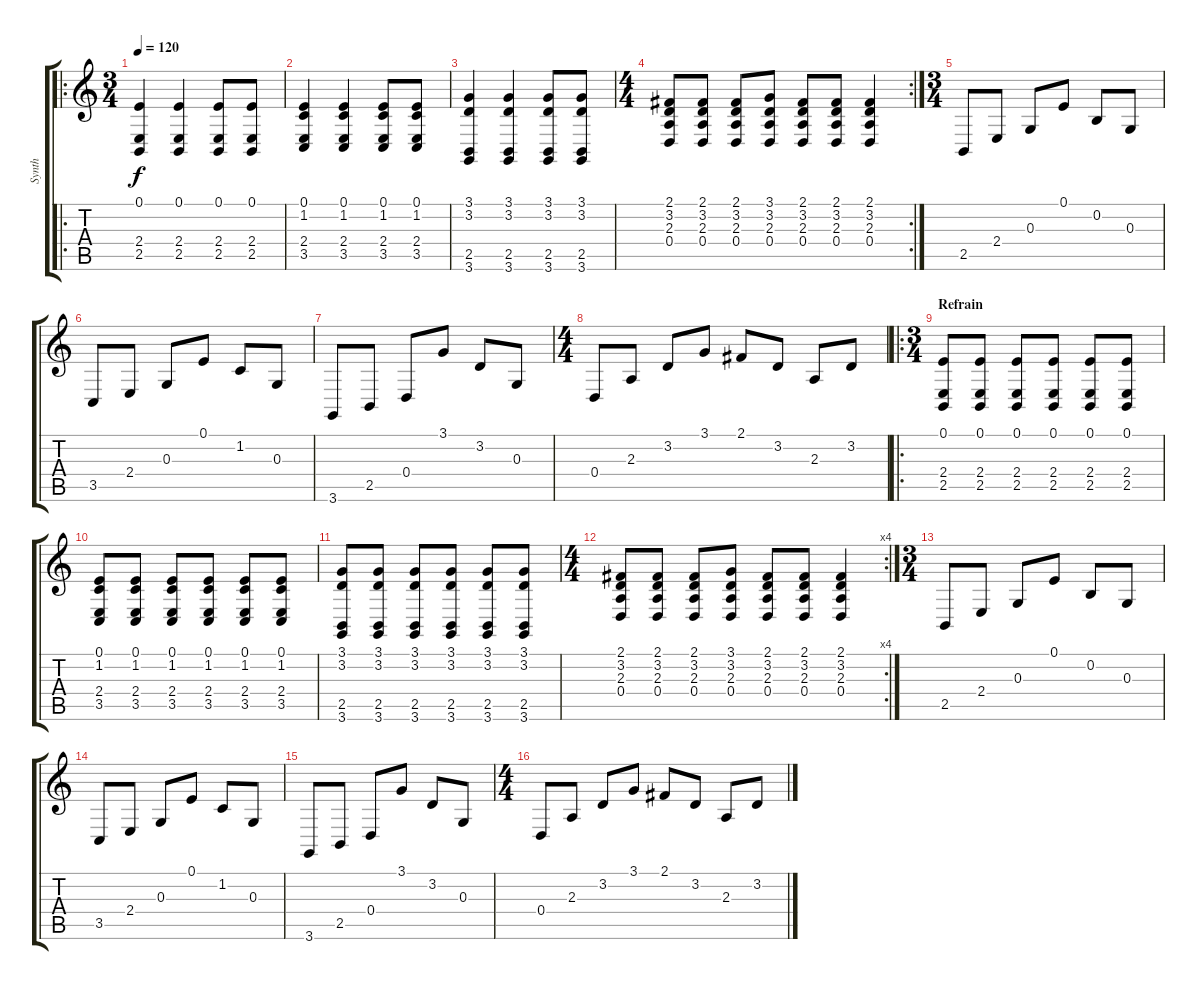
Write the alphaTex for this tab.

\track ("Synth" "Synth") {instrument lead1square}
\staff {score tabs}
\tuning (E4 B3 G3 D3 A2 E2) {hide}
\ro
\ts (3 4)
\tempo 120
\clef g2
\ks c
(0.1 2.4 2.5).4{dy f} (0.1 2.4 2.5).4 (0.1 2.4 2.5).8 (0.1 2.4 2.5).8 |
(0.1 1.2 2.4 3.5).4 (0.1 1.2 2.4 3.5).4 (0.1 1.2 2.4 3.5).8 (0.1 1.2 2.4 3.5).8 |
(3.1 3.2 2.5 3.6).4 (3.1 3.2 2.5 3.6).4 (3.1 3.2 2.5 3.6).8 (3.1 3.2 2.5 3.6).8 |
\rc 2
\ts (4 4)
(2.1 3.2 2.3 0.4).8 (2.1 3.2 2.3 0.4).8 (2.1 3.2 2.3 0.4).8 (3.1 3.2 2.3 0.4).8 (2.1 3.2 2.3 0.4).8 (2.1 3.2 2.3 0.4).8 (2.1 3.2 2.3 0.4).4 |
\ts (3 4)
2.5.8 2.4.8 0.3.8 0.1.8 0.2.8 0.3.8 |
3.5.8 2.4.8 0.3.8 0.1.8 1.2.8 0.3.8 |
3.6.8 2.5.8 0.4.8 3.1.8 3.2.8 0.3.8 |
\ts (4 4)
0.4.8 2.3.8 3.2.8 3.1.8 2.1.8 3.2.8 2.3.8 3.2.8 |
\ro
\ts (3 4)
\section ("" "Refrain")
(0.1 2.4 2.5).8 (0.1 2.4 2.5).8 (0.1 2.4 2.5).8 (0.1 2.4 2.5).8 (0.1 2.4 2.5).8 (0.1 2.4 2.5).8 |
(0.1 1.2 2.4 3.5).8 (0.1 1.2 2.4 3.5).8 (0.1 1.2 2.4 3.5).8 (0.1 1.2 2.4 3.5).8 (0.1 1.2 2.4 3.5).8 (0.1 1.2 2.4 3.5).8 |
(3.1 3.2 2.5 3.6).8 (3.1 3.2 2.5 3.6).8 (3.1 3.2 2.5 3.6).8 (3.1 3.2 2.5 3.6).8 (3.1 3.2 2.5 3.6).8 (3.1 3.2 2.5 3.6).8 |
\rc 4
\ts (4 4)
(2.1 3.2 2.3 0.4).8 (2.1 3.2 2.3 0.4).8 (2.1 3.2 2.3 0.4).8 (3.1 3.2 2.3 0.4).8 (2.1 3.2 2.3 0.4).8 (2.1 3.2 2.3 0.4).8 (2.1 3.2 2.3 0.4).4 |
\ts (3 4)
2.5.8 2.4.8 0.3.8 0.1.8 0.2.8 0.3.8 |
3.5.8 2.4.8 0.3.8 0.1.8 1.2.8 0.3.8 |
3.6.8 2.5.8 0.4.8 3.1.8 3.2.8 0.3.8 |
\ts (4 4)
0.4.8 2.3.8 3.2.8 3.1.8 2.1.8 3.2.8 2.3.8 3.2.8
